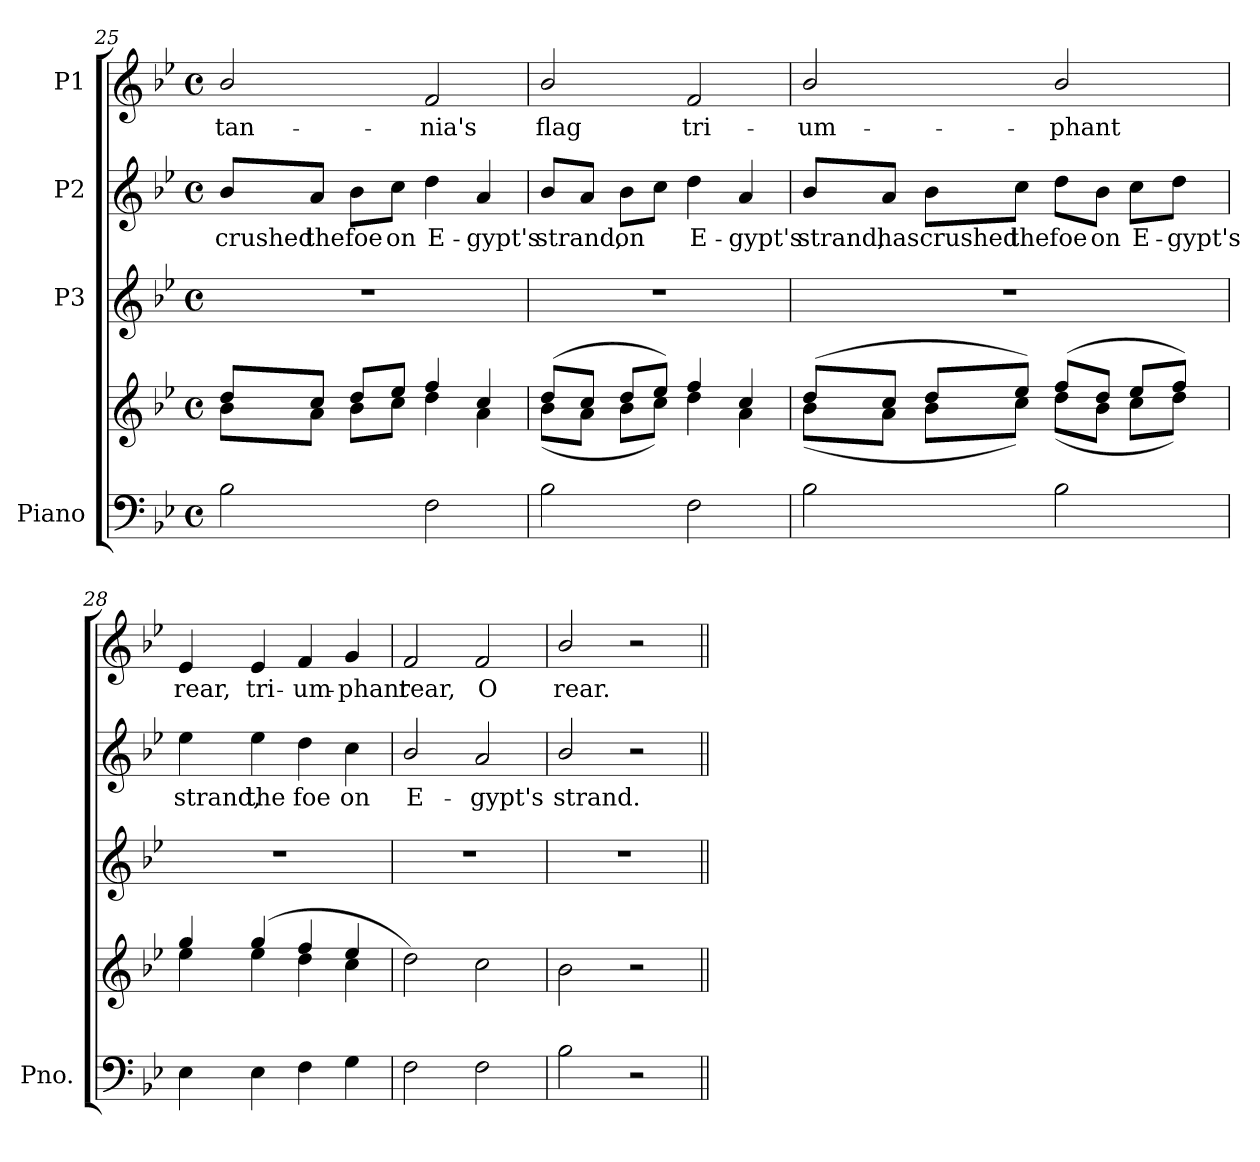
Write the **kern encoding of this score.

**kern	**kern	**kern	**kern	**text	**kern	**text
*part4	*part4	*part3	*part2	*part2	*part1	*part1
*staff5	*staff4	*staff3	*staff2	*staff2	*staff1	*staff1
*I"Piano	*	*I"P3	*I"P2	*	*I"P1	*
*I'Pno.	*	*	*	*	*	*
*clefF4	*clefG2	*clefG2	*clefG2	*	*clefG2	*
*k[b-e-]	*k[b-e-]	*k[b-e-]	*k[b-e-]	*	*k[b-e-]	*
*B-:	*B-:	*B-:	*B-:	*	*B-:	*
*M4/4	*M4/4	*M4/4	*M4/4	*	*M4/4	*
*met(c)	*met(c)	*met(c)	*met(c)	*	*met(c)	*
=25	=25	=25	=25	=25	=25	=25
*	*^	*	*	*	*	*
!	!	!	!	!	!LO:LY:b:color=#000000	!	!
!	!	!	!	!	!	!	!LO:LY:b:color=#000000
2B-i\	8ddi/L	8b-i\L	1r	8b-i/L	crushed	2b-i/	-tan-
!	!	!	!	!	!LO:LY:b:color=#000000	!	!
.	8cci/J	8ai\J	.	8ai/J	the	.	.
!	!	!	!	!	!LO:LY:b:color=#000000	!	!
.	8ddi/L	8b-i\L	.	8b-i\L	foe	.	.
!	!	!	!	!	!LO:LY:b:color=#000000	!	!
.	8ee-i/J	8cci\J	.	8cci\J	on	.	.
!	!	!	!	!	!LO:LY:b:color=#000000	!	!
!	!	!	!	!	!	!	!LO:LY:b:color=#000000
2Fi\	4ffi/	4ddi\	.	4ddi\	E-	2fi/	-nia's
!	!	!	!	!	!LO:LY:b:color=#000000	!	!
.	4cci/	4ai\	.	4ai/	-gypt's	.	.
=26	=26	=26	=26	=26	=26	=26	=26
!	!	!	!	!	!LO:LY:b:color=#000000	!	!
!	!	!	!	!	!	!	!LO:LY:b:color=#000000
2B-i\	(8ddi/L	(8b-i\L	1r	8b-i/L	strand,	2b-i/	flag
.	8cci/J	8ai\J	.	8ai/J	.	.	.
!	!	!	!	!	!LO:LY:b:color=#000000	!	!
.	8ddi/L	8b-i\L	.	8b-i\L	on	.	.
.	8ee-i/J)	8cci\J)	.	8cci\J	.	.	.
!	!	!	!	!	!LO:LY:b:color=#000000	!	!
!	!	!	!	!	!	!	!LO:LY:b:color=#000000
2Fi\	4ffi/	4ddi\	.	4ddi\	E-	2fi/	tri-
!	!	!	!	!	!LO:LY:b:color=#000000	!	!
.	4cci/	4ai\	.	4ai/	-gypt's	.	.
=27	=27	=27	=27	=27	=27	=27	=27
!	!	!	!	!	!LO:LY:b:color=#000000	!	!
!	!	!	!	!	!	!	!LO:LY:b:color=#000000
2B-i\	(8ddi/L	(8b-i\L	1r	8b-i/L	strand,	2b-i/	-um-
!	!	!	!	!	!LO:LY:b:color=#000000	!	!
.	8cci/J	8ai\J	.	8ai/J	has	.	.
!	!	!	!	!	!LO:LY:b:color=#000000	!	!
.	8ddi/L	8b-i\L	.	8b-i\L	crushed	.	.
!	!	!	!	!	!LO:LY:b:color=#000000	!	!
.	8ee-i/J)	8cci\J)	.	8cci\J	the	.	.
!	!	!	!	!	!LO:LY:b:color=#000000	!	!
!	!	!	!	!	!	!	!LO:LY:b:color=#000000
2B-i\	(8ffi/L	(8ddi\L	.	8ddi\L	foe	2b-i/	-phant
!	!	!	!	!	!LO:LY:b:color=#000000	!	!
.	8ddi/J	8b-i\J	.	8b-i\J	on	.	.
!	!	!	!	!	!LO:LY:b:color=#000000	!	!
.	8ee-i/L	8cci\L	.	8cci\L	E-	.	.
!	!	!	!	!	!LO:LY:b:color=#000000	!	!
.	8ffi/J)	8ddi\J)	.	8ddi\J	-gypt's	.	.
!!LO:LB:g=z
=28	=28	=28	=28	=28	=28	=28	=28
!	!	!	!	!	!LO:LY:b:color=#000000	!	!
!	!	!	!	!	!	!	!LO:LY:b:color=#000000
4E-i\	4ggi/	4ee-i\	1r	4ee-i\	strand,	4e-i/	rear,
!	!	!	!	!	!LO:LY:b:color=#000000	!	!
!	!	!	!	!	!	!	!LO:LY:b:color=#000000
4E-i\	(4ggi/	4ee-i\	.	4ee-i\	the	4e-i/	tri-
!	!	!	!	!	!LO:LY:b:color=#000000	!	!
!	!	!	!	!	!	!	!LO:LY:b:color=#000000
4Fi\	4ffi/	4ddi\	.	4ddi\	foe	4fi/	-um-
!	!	!	!	!	!LO:LY:b:color=#000000	!	!
!	!	!	!	!	!	!	!LO:LY:b:color=#000000
4Gi\	4ee-i/	4cci\	.	4cci\	on	4gi/	-phant
*	*v	*v	*	*	*	*	*
=29	=29	=29	=29	=29	=29	=29
*	*^	*	*	*	*	*
!	!	!	!	!	!LO:LY:b:color=#000000	!	!
*	*v	*v	*	*	*	*	*
*	*^	*	*	*	*	*
!	!	!	!	!	!	!	!LO:LY:b:color=#000000
*	*v	*v	*	*	*	*	*
2Fi\	2ddi\)	1r	2b-i/	E-	2fi/	rear,
!	!	!	!	!LO:LY:b:color=#000000	!	!
!	!	!	!	!	!	!LO:LY:b:color=#000000
2Fi\	2cci\	.	2ai/	-gypt's	2fi/	O
=30	=30	=30	=30	=30	=30	=30
!	!	!	!	!LO:LY:b:color=#000000	!	!
!	!	!	!	!	!	!LO:LY:b:color=#000000
2B-i\	2b-i\	1r	2b-i/	strand.	2b-i/	rear.
2r	2r	.	2r	.	2r	.
=||	=||	=||	=||	=||	=||	=||
*-	*-	*-	*-	*-	*-	*-
